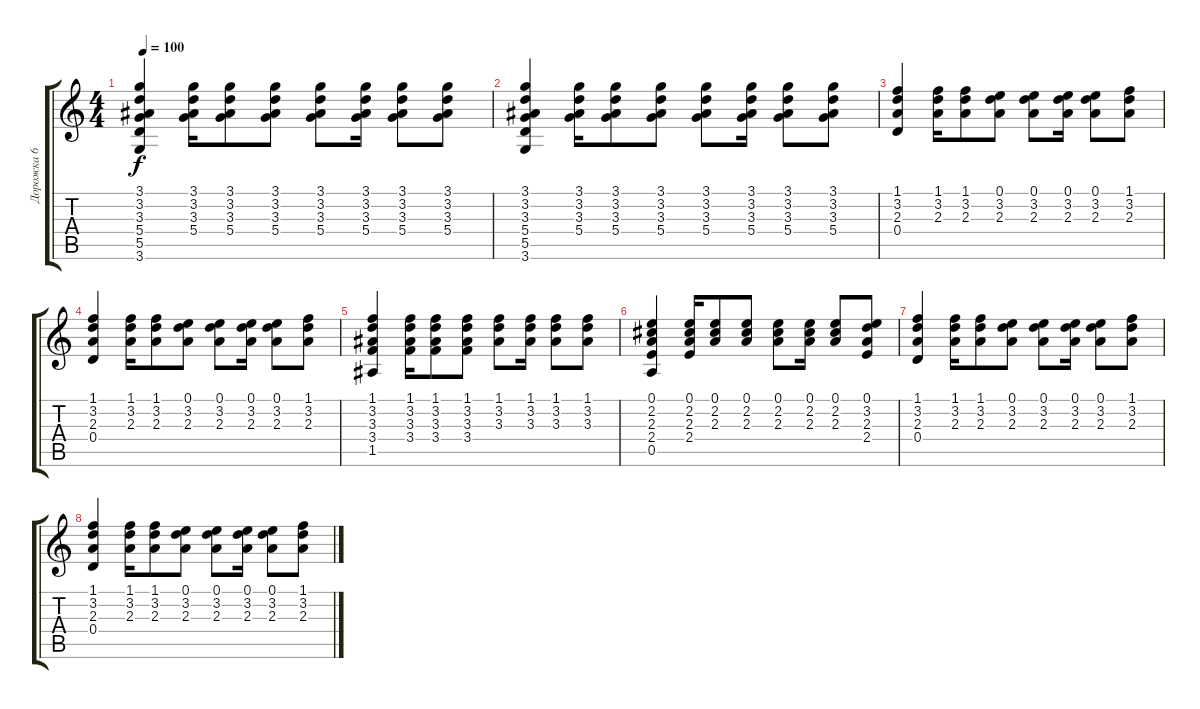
\track ("Дорожка 6" "Дорожка 6") {instrument acousticguitarsteel}
\staff {score tabs}
\tuning (E4 B3 G3 D3 A2 E2) {hide}
\ts (4 4)
\tempo 100
\clef g2
\ks c
(3.1 3.2 3.3 5.4 5.5 3.6).4{dy f} (3.1 3.2 3.3 5.4).16 (3.1 3.2 3.3 5.4).8 (3.1 3.2 3.3 5.4).8 (3.1 3.2 3.3 5.4).8 (3.1 3.2 3.3 5.4).16 (3.1 3.2 3.3 5.4).8 (3.1 3.2 3.3 5.4).8 |
(3.1 3.2 3.3 5.4 5.5 3.6).4 (3.1 3.2 3.3 5.4).16 (3.1 3.2 3.3 5.4).8 (3.1 3.2 3.3 5.4).8 (3.1 3.2 3.3 5.4).8 (3.1 3.2 3.3 5.4).16 (3.1 3.2 3.3 5.4).8 (3.1 3.2 3.3 5.4).8 |
(1.1 3.2 2.3 0.4).4 (1.1 3.2 2.3).16 (1.1 3.2 2.3).8 (0.1 3.2 2.3).8 (0.1 3.2 2.3).8 (0.1 3.2 2.3).16 (0.1 3.2 2.3).8 (1.1 3.2 2.3).8 |
(1.1 3.2 2.3 0.4).4 (1.1 3.2 2.3).16 (1.1 3.2 2.3).8 (0.1 3.2 2.3).8 (0.1 3.2 2.3).8 (0.1 3.2 2.3).16 (0.1 3.2 2.3).8 (1.1 3.2 2.3).8 |
(1.1 3.2 3.3 3.4 1.5).4 (1.1 3.2 3.3 3.4).16 (1.1 3.2 3.3 3.4).8 (1.1 3.2 3.3 3.4).8 (1.1 3.2 3.3).8 (1.1 3.2 3.3).16 (1.1 3.2 3.3).8 (1.1 3.2 3.3).8 |
(0.1 2.2 2.3 2.4 0.5).4 (0.1 2.2 2.3 2.4).16 (0.1 2.2 2.3).8 (0.1 2.2 2.3).8 (0.1 2.2 2.3).8 (0.1 2.2 2.3).16 (0.1 2.2 2.3).8 (0.1 3.2 2.3 2.4).8 |
(1.1 3.2 2.3 0.4).4 (1.1 3.2 2.3).16 (1.1 3.2 2.3).8 (0.1 3.2 2.3).8 (0.1 3.2 2.3).8 (0.1 3.2 2.3).16 (0.1 3.2 2.3).8 (1.1 3.2 2.3).8 |
(1.1 3.2 2.3 0.4).4 (1.1 3.2 2.3).16 (1.1 3.2 2.3).8 (0.1 3.2 2.3).8 (0.1 3.2 2.3).8 (0.1 3.2 2.3).16 (0.1 3.2 2.3).8 (1.1 3.2 2.3).8
